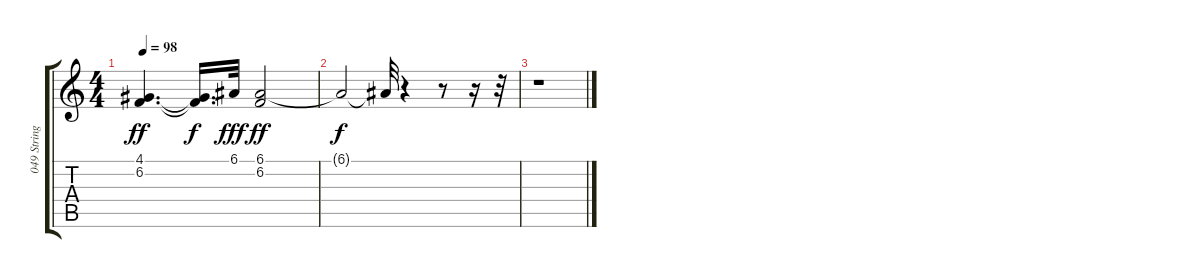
\track ("049 Strings                             " "049 String") {instrument stringensemble1}
\staff {score tabs}
\tuning (E4 B3 G3 D3 A2 E2) {hide}
\ts (4 4)
\tempo 98
\clef g2
\ks c
(4.1 6.2).4{d dy ff} (4.1{t} 6.2{t}).16{d dy f} 6.1.32{dy fff} (6.1 6.2).2{dy ff} |
6.1{t}.2{dy f} 6.1{t}.32 r.4 r.8 r.16 r.32 |
r.1
